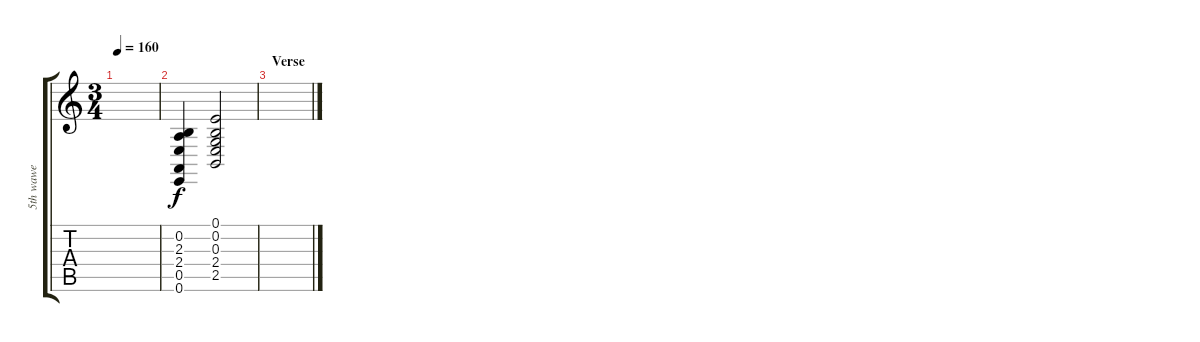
\track ("5th wawe" "5th wawe") {instrument lead7fifths}
\staff {score tabs}
\tuning (E4 B3 G3 D3 A2 E2) {hide}
\ts (3 4)
\tempo 160
\clef g2
\ks c
|
(0.2 2.3 2.4 0.5 0.6).4 (0.1 0.2 0.3 2.4 2.5).2 |
\section ("" "Verse")
